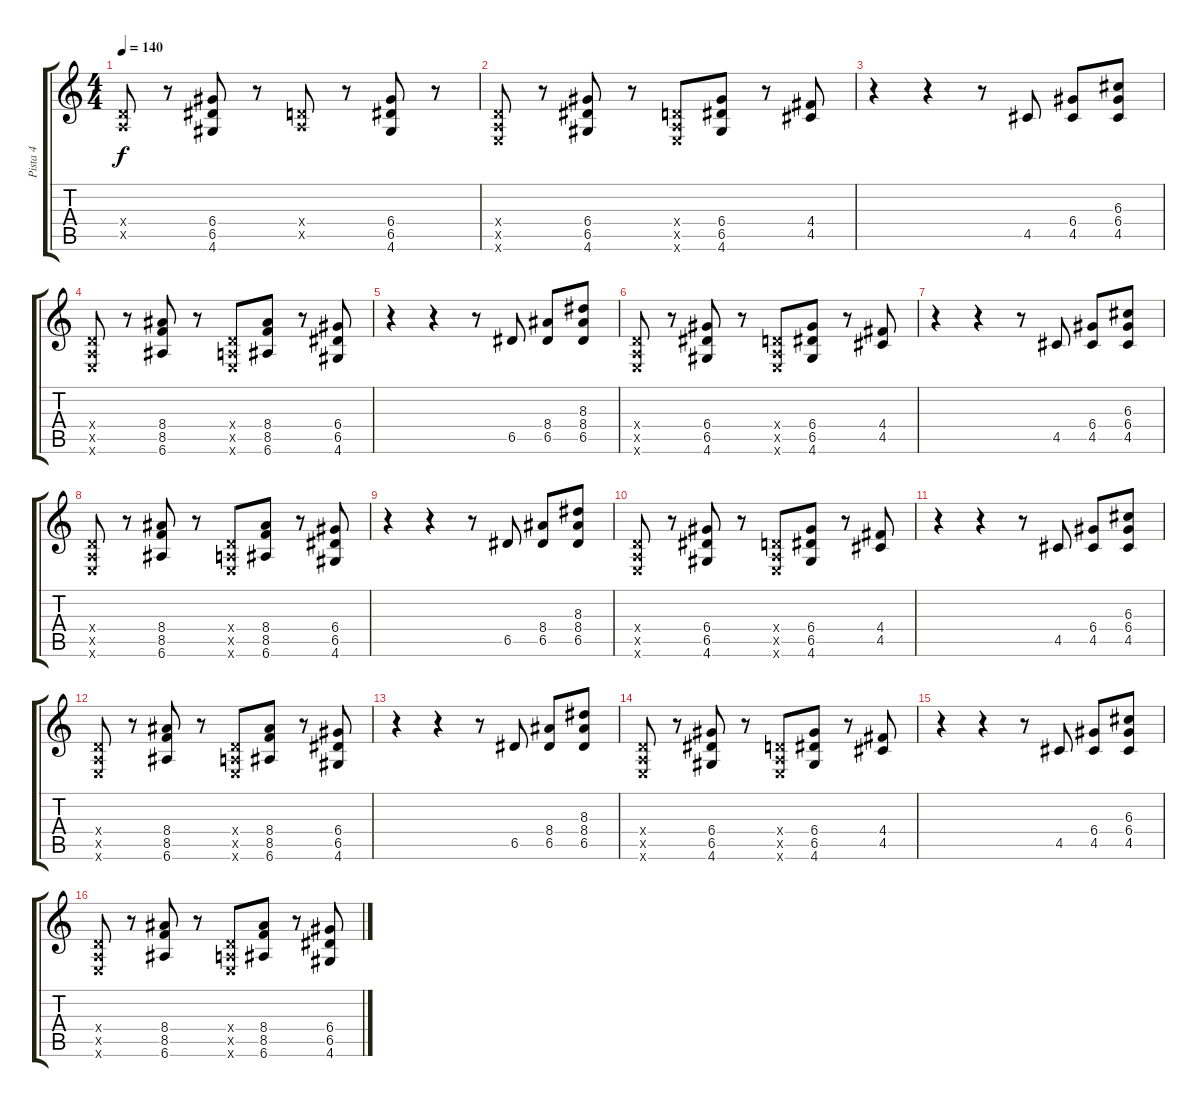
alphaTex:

\track ("Pista 4" "Pista 4") {instrument distortionguitar}
\staff {score tabs}
\tuning (E4 B3 G3 D3 A2 E2) {hide}
\ts (4 4)
\tempo 140
\clef g2
\ks c
(0.4{x} 0.5{x}).8{dy f} r.8 (6.4 6.5 4.6).8 r.8 (0.4{x} 0.5{x}).8 r.8 (6.4 6.5 4.6).8 r.8 |
(0.4{x} 0.5{x} 0.6{x}).8 r.8 (6.4 6.5 4.6).8 r.8 (0.4{x} 0.5{x} 0.6{x}).8 (6.4 6.5 4.6).8 r.8 (4.4 4.5).8 |
r.4 r.4 r.8 4.5.8 (6.4 4.5).8 (6.3 6.4 4.5).8 |
(0.4{x} 0.5{x} 0.6{x}).8 r.8 (8.4 8.5 6.6).8 r.8 (0.4{x} 0.5{x} 0.6{x}).8 (8.4 8.5 6.6).8 r.8 (6.4 6.5 4.6).8 |
r.4 r.4 r.8 6.5.8 (8.4 6.5).8 (8.3 8.4 6.5).8 |
(0.4{x} 0.5{x} 0.6{x}).8 r.8 (6.4 6.5 4.6).8 r.8 (0.4{x} 0.5{x} 0.6{x}).8 (6.4 6.5 4.6).8 r.8 (4.4 4.5).8 |
r.4 r.4 r.8 4.5.8 (6.4 4.5).8 (6.3 6.4 4.5).8 |
(0.4{x} 0.5{x} 0.6{x}).8 r.8 (8.4 8.5 6.6).8 r.8 (0.4{x} 0.5{x} 0.6{x}).8 (8.4 8.5 6.6).8 r.8 (6.4 6.5 4.6).8 |
r.4 r.4 r.8 6.5.8 (8.4 6.5).8 (8.3 8.4 6.5).8 |
(0.4{x} 0.5{x} 0.6{x}).8 r.8 (6.4 6.5 4.6).8 r.8 (0.4{x} 0.5{x} 0.6{x}).8 (6.4 6.5 4.6).8 r.8 (4.4 4.5).8 |
r.4 r.4 r.8 4.5.8 (6.4 4.5).8 (6.3 6.4 4.5).8 |
(0.4{x} 0.5{x} 0.6{x}).8 r.8 (8.4 8.5 6.6).8 r.8 (0.4{x} 0.5{x} 0.6{x}).8 (8.4 8.5 6.6).8 r.8 (6.4 6.5 4.6).8 |
r.4 r.4 r.8 6.5.8 (8.4 6.5).8 (8.3 8.4 6.5).8 |
(0.4{x} 0.5{x} 0.6{x}).8 r.8 (6.4 6.5 4.6).8 r.8 (0.4{x} 0.5{x} 0.6{x}).8 (6.4 6.5 4.6).8 r.8 (4.4 4.5).8 |
r.4 r.4 r.8 4.5.8 (6.4 4.5).8 (6.3 6.4 4.5).8 |
(0.4{x} 0.5{x} 0.6{x}).8 r.8 (8.4 8.5 6.6).8 r.8 (0.4{x} 0.5{x} 0.6{x}).8 (8.4 8.5 6.6).8 r.8 (6.4 6.5 4.6).8
